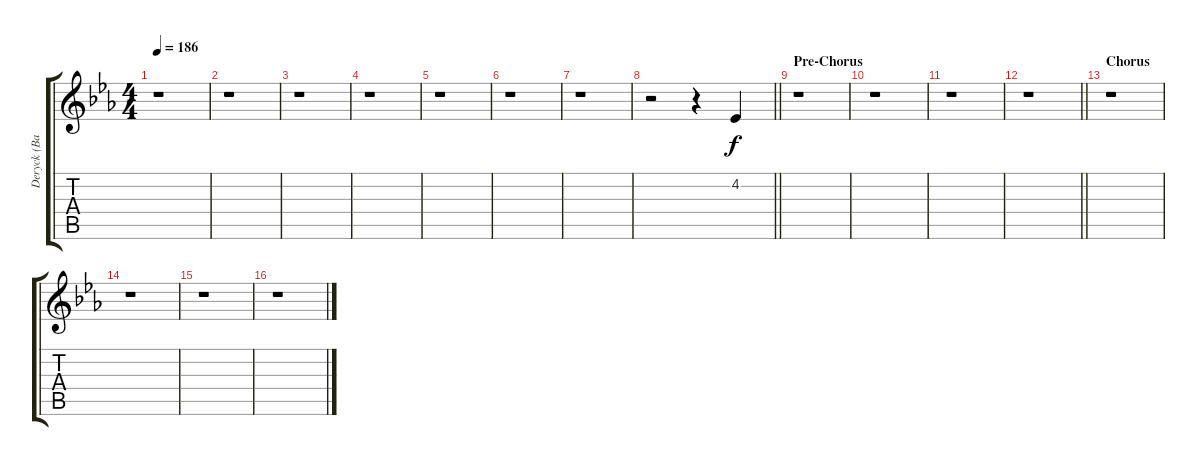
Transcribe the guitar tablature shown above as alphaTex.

\track ("Deryck (Backing Vocals)" "Deryck (Ba") {instrument lead2sawtooth}
\staff {score tabs}
\tuning (E4 B3 G3 D3 A2 E2) {hide}
\ts (4 4)
\tempo 186
\clef g2
\ks eb
r.1{dy f} |
r.1 |
r.1 |
r.1 |
r.1 |
r.1 |
r.1 |
\barLineRight lightlight
r.2 r.4 4.2.4 |
\section ("" "Pre-Chorus")
r.1 |
r.1 |
r.1 |
\barLineRight lightlight
r.1 |
\section ("" "Chorus")
r.1 |
r.1 |
r.1 |
r.1
